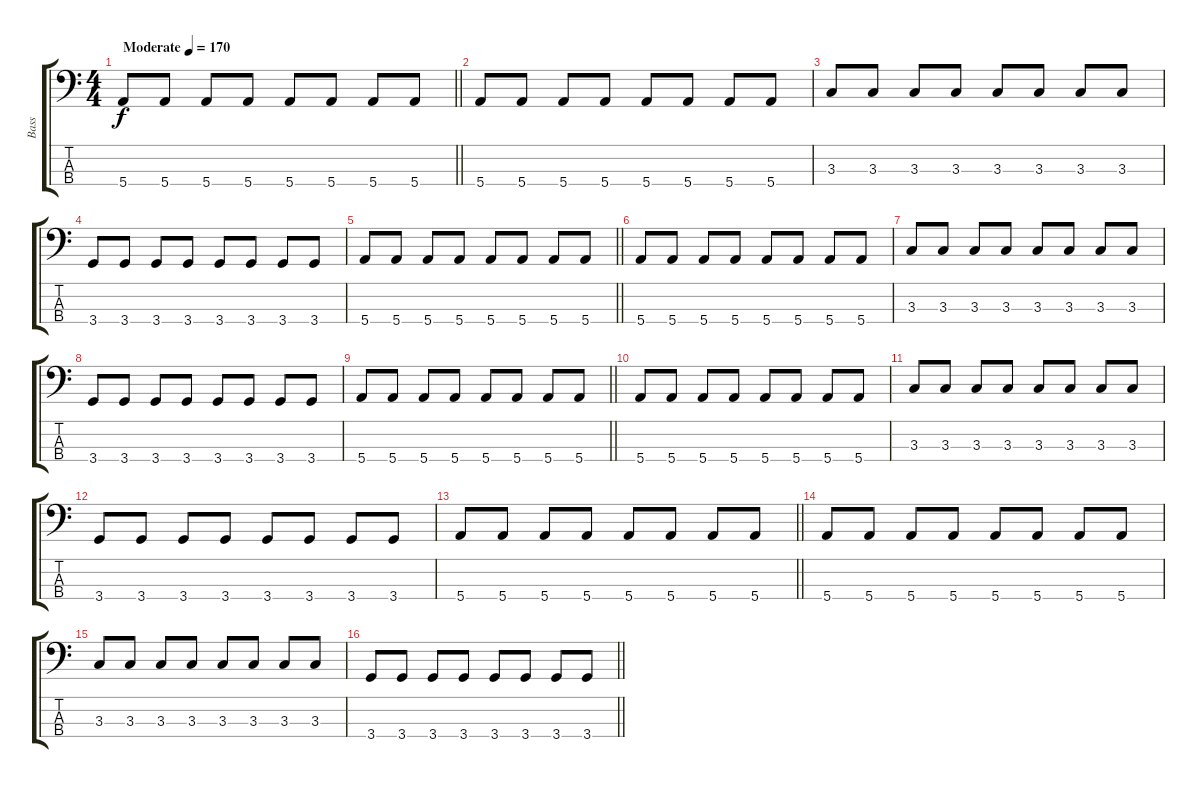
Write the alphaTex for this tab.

\track ("Bass" "Bass") {instrument electricbassfinger}
\staff {score tabs}
\tuning (G2 D2 A1 E1) {hide}
\ts (4 4)
\tempo (170 "Moderate")
\clef f4
\barLineRight lightlight
\ks c
5.4.8{dy f instrument electricbassfinger} 5.4.8 5.4.8 5.4.8 5.4.8 5.4.8 5.4.8 5.4.8 |
5.4.8 5.4.8 5.4.8 5.4.8 5.4.8 5.4.8 5.4.8 5.4.8 |
3.3.8 3.3.8 3.3.8 3.3.8 3.3.8 3.3.8 3.3.8 3.3.8 |
3.4.8 3.4.8 3.4.8 3.4.8 3.4.8 3.4.8 3.4.8 3.4.8 |
\barLineRight lightlight
5.4.8 5.4.8 5.4.8 5.4.8 5.4.8 5.4.8 5.4.8 5.4.8 |
5.4.8 5.4.8 5.4.8 5.4.8 5.4.8 5.4.8 5.4.8 5.4.8 |
3.3.8 3.3.8 3.3.8 3.3.8 3.3.8 3.3.8 3.3.8 3.3.8 |
3.4.8 3.4.8 3.4.8 3.4.8 3.4.8 3.4.8 3.4.8 3.4.8 |
\barLineRight lightlight
5.4.8 5.4.8 5.4.8 5.4.8 5.4.8 5.4.8 5.4.8 5.4.8 |
5.4.8 5.4.8 5.4.8 5.4.8 5.4.8 5.4.8 5.4.8 5.4.8 |
3.3.8 3.3.8 3.3.8 3.3.8 3.3.8 3.3.8 3.3.8 3.3.8 |
3.4.8 3.4.8 3.4.8 3.4.8 3.4.8 3.4.8 3.4.8 3.4.8 |
\barLineRight lightlight
5.4.8 5.4.8 5.4.8 5.4.8 5.4.8 5.4.8 5.4.8 5.4.8 |
5.4.8 5.4.8 5.4.8 5.4.8 5.4.8 5.4.8 5.4.8 5.4.8 |
3.3.8 3.3.8 3.3.8 3.3.8 3.3.8 3.3.8 3.3.8 3.3.8 |
\barLineRight lightlight
3.4.8 3.4.8 3.4.8 3.4.8 3.4.8 3.4.8 3.4.8 3.4.8
